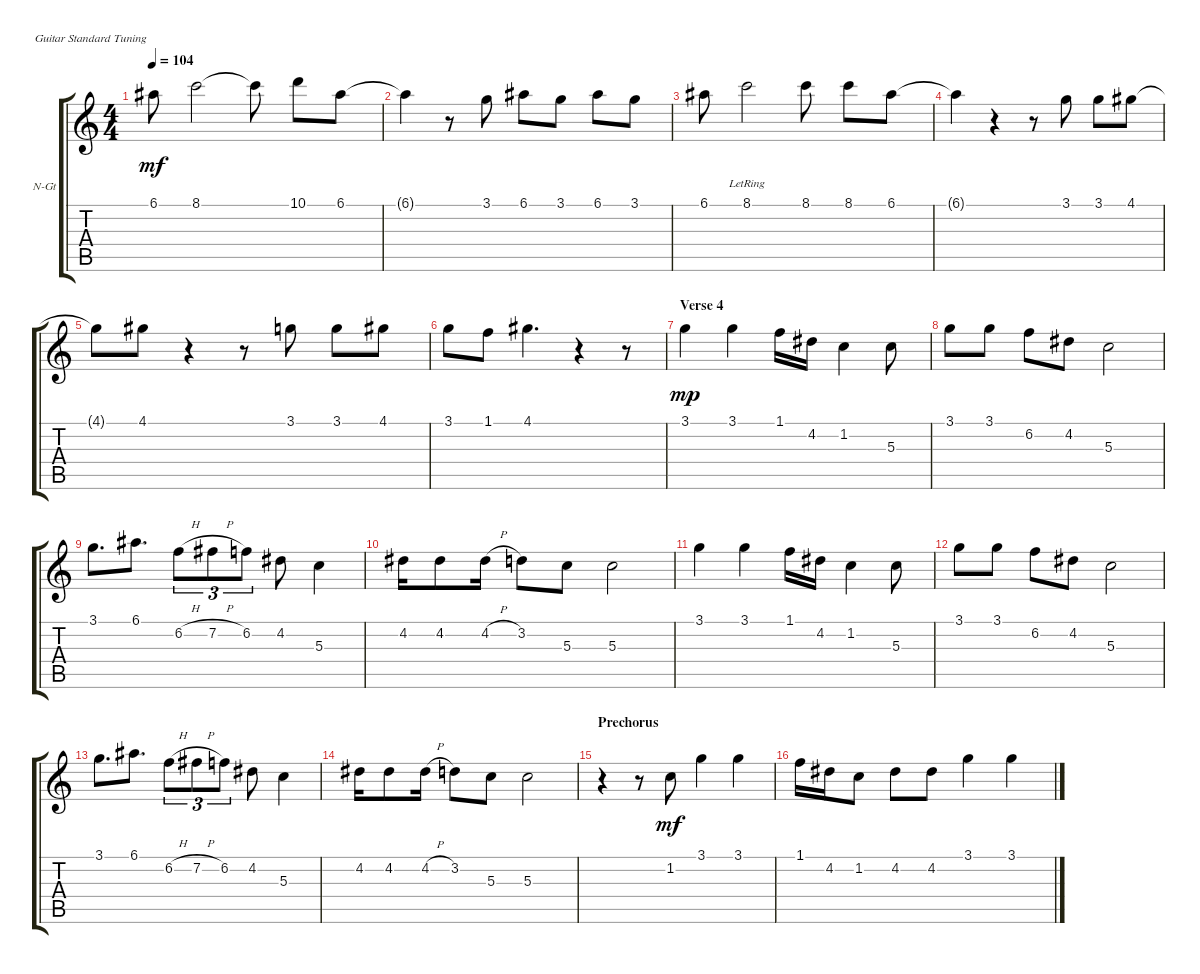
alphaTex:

\defaultSystemsLayout 4
\bracketExtendMode groupsimilarinstruments
\firstSystemTrackNameOrientation horizontal
\otherSystemsTrackNameOrientation horizontal
\track ("Nylon Guitar" "N-Gt") {instrument acousticguitarnylon}
\staff {score tabs}
\tuning (E4 B3 G3 D3 A2 E2)
\ts (4 4)
\tempo 104
\clef g2
\ks c
6.1.8{dy mf} 8.1.2 8.1{t}.8 10.1.8 6.1.8 |
6.1{t}.4 r.8 3.1.8 6.1.8 3.1.8 6.1.8 3.1.8 |
6.1.8 8.1{lr}.2 8.1.8 8.1.8 6.1.8 |
6.1{t}.4 r.4 r.8 3.1.8 3.1.8 4.1.8 |
4.1{t}.8 4.1.8 r.4 r.8 3.1.8 3.1.8 4.1.8 |
3.1.8 1.1.8 4.1.4{d} r.4 r.8 |
\section ("" "Verse 4")
3.1.4{dy mp} 3.1.4 1.1.16 4.2.16 1.2.4 5.3.8 |
3.1.8 3.1.8 6.2.8 4.2.8 5.3.2 |
3.1.8{d} 6.1.8{d} 6.2{h}.8{tu (3 2)} 7.2{h}.8{tu (3 2)} 6.2.8{tu (3 2)} 4.2.8 5.3.4 |
4.2.16 4.2.8 4.2{h}.16 3.2.8 5.3.8 5.3.2 |
3.1.4 3.1.4 1.1.16 4.2.16 1.2.4 5.3.8 |
3.1.8 3.1.8 6.2.8 4.2.8 5.3.2 |
3.1.8{d} 6.1.8{d} 6.2{h}.8{tu (3 2)} 7.2{h}.8{tu (3 2)} 6.2.8{tu (3 2)} 4.2.8 5.3.4 |
4.2.16 4.2.8 4.2{h}.16 3.2.8 5.3.8 5.3.2 |
\section ("" "Prechorus")
r.4 r.8 1.2.8{dy mf} 3.1.4 3.1.4 |
1.1.16 4.2.16 1.2.8 4.2.8 4.2.8 3.1.4 3.1.4
